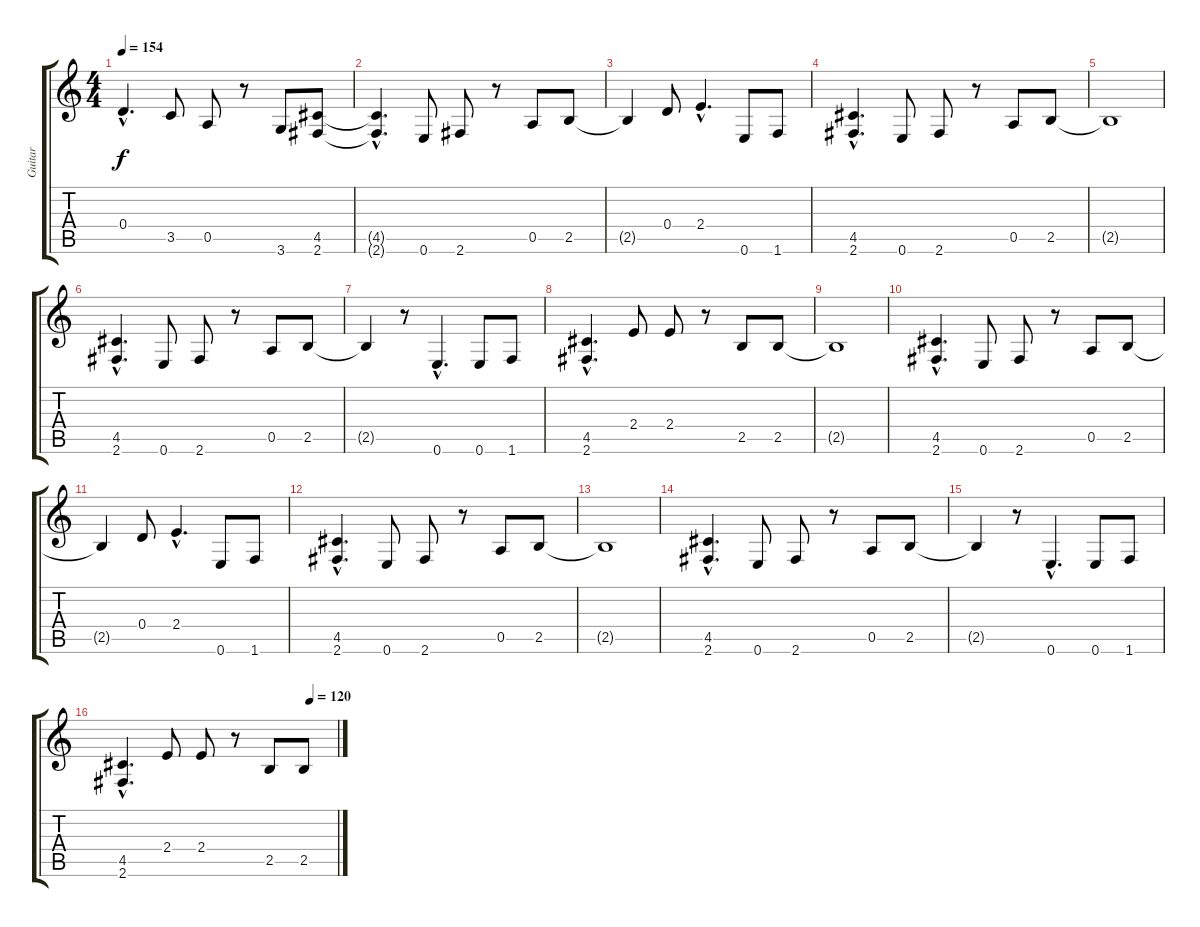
\track ("Guitar " "Guitar ") {instrument distortionguitar}
\staff {score tabs}
\tuning (E4 B3 G3 D3 A2 E2) {hide}
\ts (4 4)
\tempo 154
\clef g2
\ks c
0.4{hac t}.4{d dy f} 3.5.8 0.5.8 r.8 3.6.8 (4.5 2.6).8 |
(4.5{hac t} 2.6{hac t}).4{d} 0.6.8 2.6.8 r.8 0.5.8 2.5.8 |
2.5{t}.4 0.4.8 2.4{hac}.4{d} 0.6.8 1.6.8 |
(4.5{hac} 2.6{hac}).4{d} 0.6.8 2.6.8 r.8 0.5.8 2.5.8 |
2.5{t}.1 |
(4.5{hac} 2.6{hac}).4{d} 0.6.8 2.6.8 r.8 0.5.8 2.5.8 |
2.5{t}.4 r.8 0.6{hac}.4{d} 0.6.8 1.6.8 |
(4.5{hac} 2.6{hac}).4{d} 2.4.8 2.4.8 r.8 2.5.8 2.5.8 |
2.5{t}.1 |
(4.5{hac} 2.6{hac}).4{d} 0.6.8 2.6.8 r.8 0.5.8 2.5.8 |
2.5{t}.4 0.4.8 2.4{hac}.4{d} 0.6.8 1.6.8 |
(4.5{hac} 2.6{hac}).4{d} 0.6.8 2.6.8 r.8 0.5.8 2.5.8 |
2.5{t}.1 |
(4.5{hac} 2.6{hac}).4{d} 0.6.8 2.6.8 r.8 0.5.8 2.5.8 |
2.5{t}.4 r.8 0.6{hac}.4{d} 0.6.8 1.6.8 |
\tempo (120 0.875)
(4.5{hac} 2.6{hac}).4{d} 2.4.8 2.4.8 r.8 2.5.8 2.5.8
